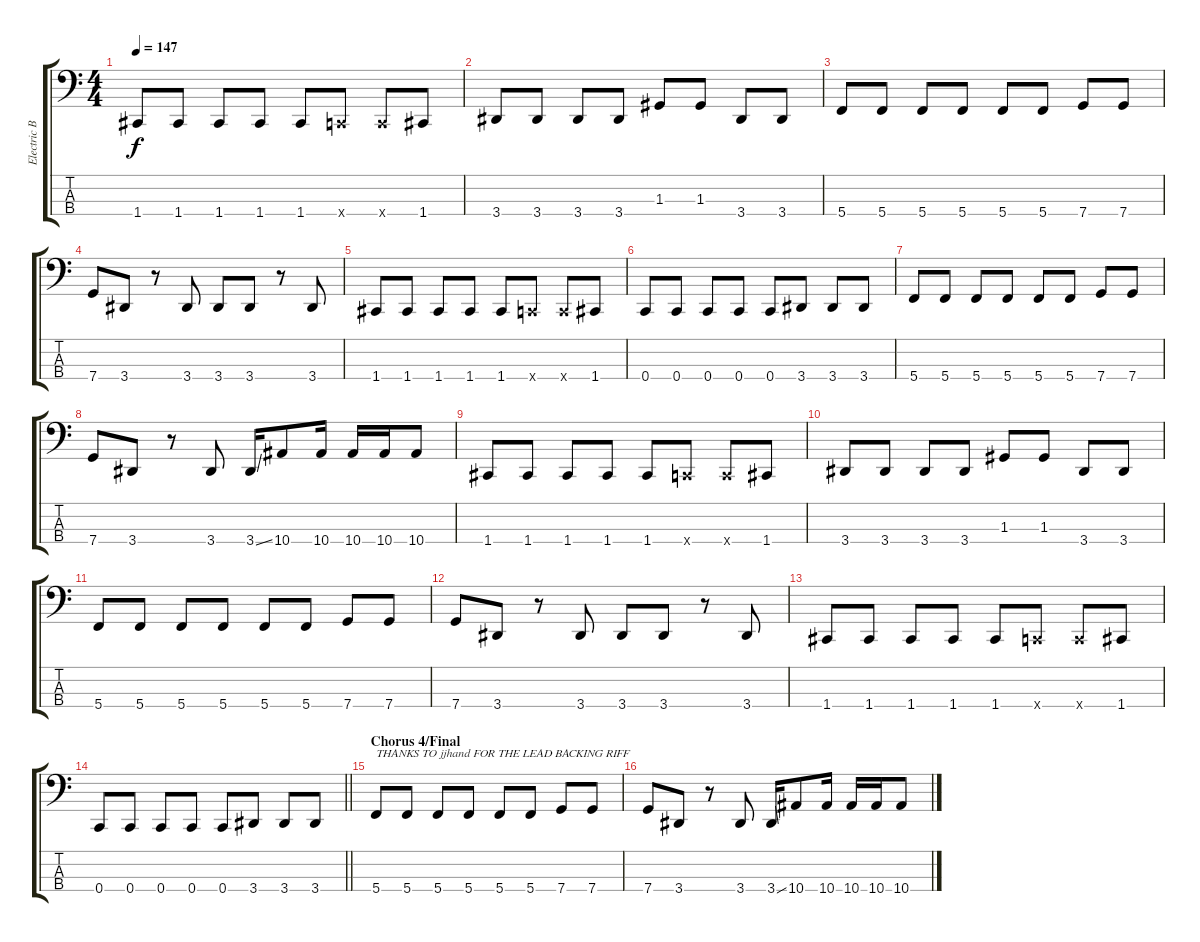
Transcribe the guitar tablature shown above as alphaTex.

\track ("Electric Bass [Moyer]" "Electric B") {instrument electricbassfinger}
\staff {score tabs}
\tuning (G2 C2 G1 C1) {hide}
\ts (4 4)
\tempo 147
\clef f4
\ks c
1.4.8{dy f} 1.4.8 1.4.8 1.4.8 1.4.8 0.4{x}.8 0.4{x}.8 1.4.8 |
3.4.8 3.4.8 3.4.8 3.4.8 1.3.8 1.3.8 3.4.8 3.4.8 |
5.4.8 5.4.8 5.4.8 5.4.8 5.4.8 5.4.8 7.4.8 7.4.8 |
7.4.8 3.4.8 r.8 3.4.8 3.4.8 3.4.8 r.8 3.4.8 |
1.4.8 1.4.8 1.4.8 1.4.8 1.4.8 0.4{x}.8 0.4{x}.8 1.4.8 |
0.4.8 0.4.8 0.4.8 0.4.8 0.4.8 3.4.8 3.4.8 3.4.8 |
5.4.8 5.4.8 5.4.8 5.4.8 5.4.8 5.4.8 7.4.8 7.4.8 |
7.4.8 3.4.8 r.8 3.4.8 3.4{ss}.16 10.4.8 10.4.16 10.4.16 10.4.16 10.4.8 |
1.4.8 1.4.8 1.4.8 1.4.8 1.4.8 0.4{x}.8 0.4{x}.8 1.4.8 |
3.4.8 3.4.8 3.4.8 3.4.8 1.3.8 1.3.8 3.4.8 3.4.8 |
5.4.8 5.4.8 5.4.8 5.4.8 5.4.8 5.4.8 7.4.8 7.4.8 |
7.4.8 3.4.8 r.8 3.4.8 3.4.8 3.4.8 r.8 3.4.8 |
1.4.8 1.4.8 1.4.8 1.4.8 1.4.8 0.4{x}.8 0.4{x}.8 1.4.8 |
\barLineRight lightlight
0.4.8 0.4.8 0.4.8 0.4.8 0.4.8 3.4.8 3.4.8 3.4.8 |
\section ("" "Chorus 4/Final")
5.4.8{txt "THANKS TO jjhand FOR THE LEAD BACKING RIFF"} 5.4.8 5.4.8 5.4.8 5.4.8 5.4.8 7.4.8 7.4.8 |
7.4.8 3.4.8 r.8 3.4.8 3.4{ss}.16 10.4.8 10.4.16 10.4.16 10.4.16 10.4.8
